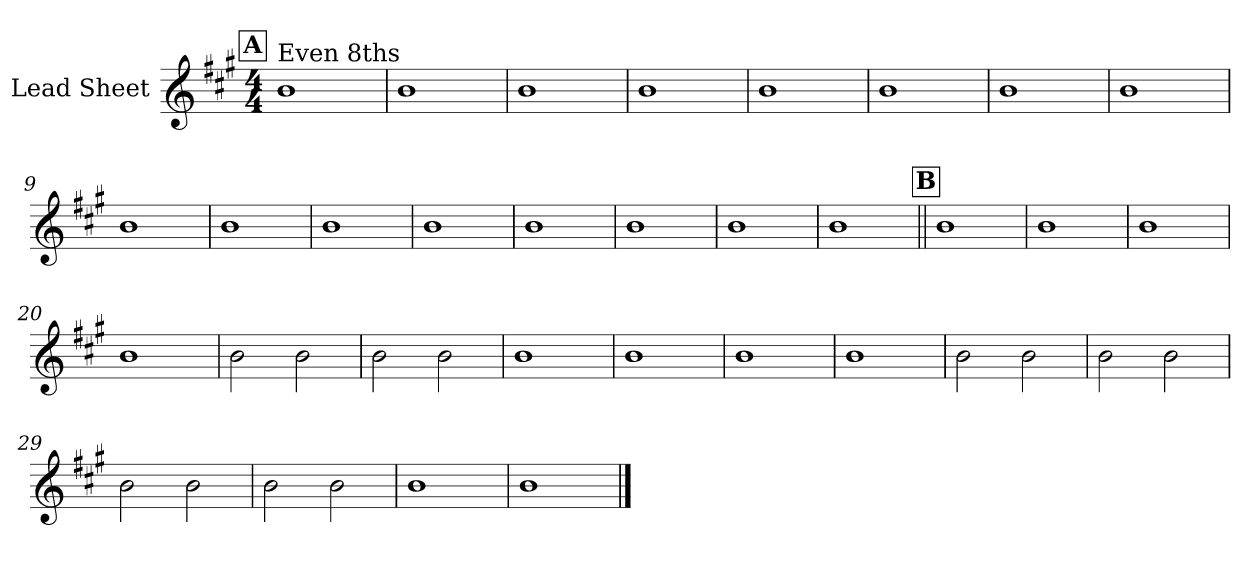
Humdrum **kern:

**kern
*part1
*staff1
*I"Lead Sheet
*clefG2
*k[f#c#g#]
*A:
*M4/4
!!LO:REH:place=s1:a:fs=14:t=A
=1
!LO:TX:a:t=Even 8ths
1b
=2
1b
=3
1b
=4
1b
!!LO:LB:g=z
=5
1b
=6
1b
=7
1b
=8
1b
!!LO:LB:g=z
=9
1b
=10
1b
=11
1b
=12
1b
!!LO:LB:g=z
=13
1b
=14
1b
=15
1b
=16
1b
!!LO:LB:g=z
!!LO:REH:place=s1:a:fs=14:t=B
=17||
1b
=18
1b
=19
1b
=20
1b
!!LO:LB:g=z
=21
2b\
2b\
=22
2b\
2b\
=23
1b
=24
1b
!!LO:LB:g=z
=25
1b
=26
1b
=27
2b\
2b\
=28
2b\
2b\
!!LO:LB:g=z
=29
2b\
2b\
=30
2b\
2b\
=31
1b
=32
1b
==
*-
